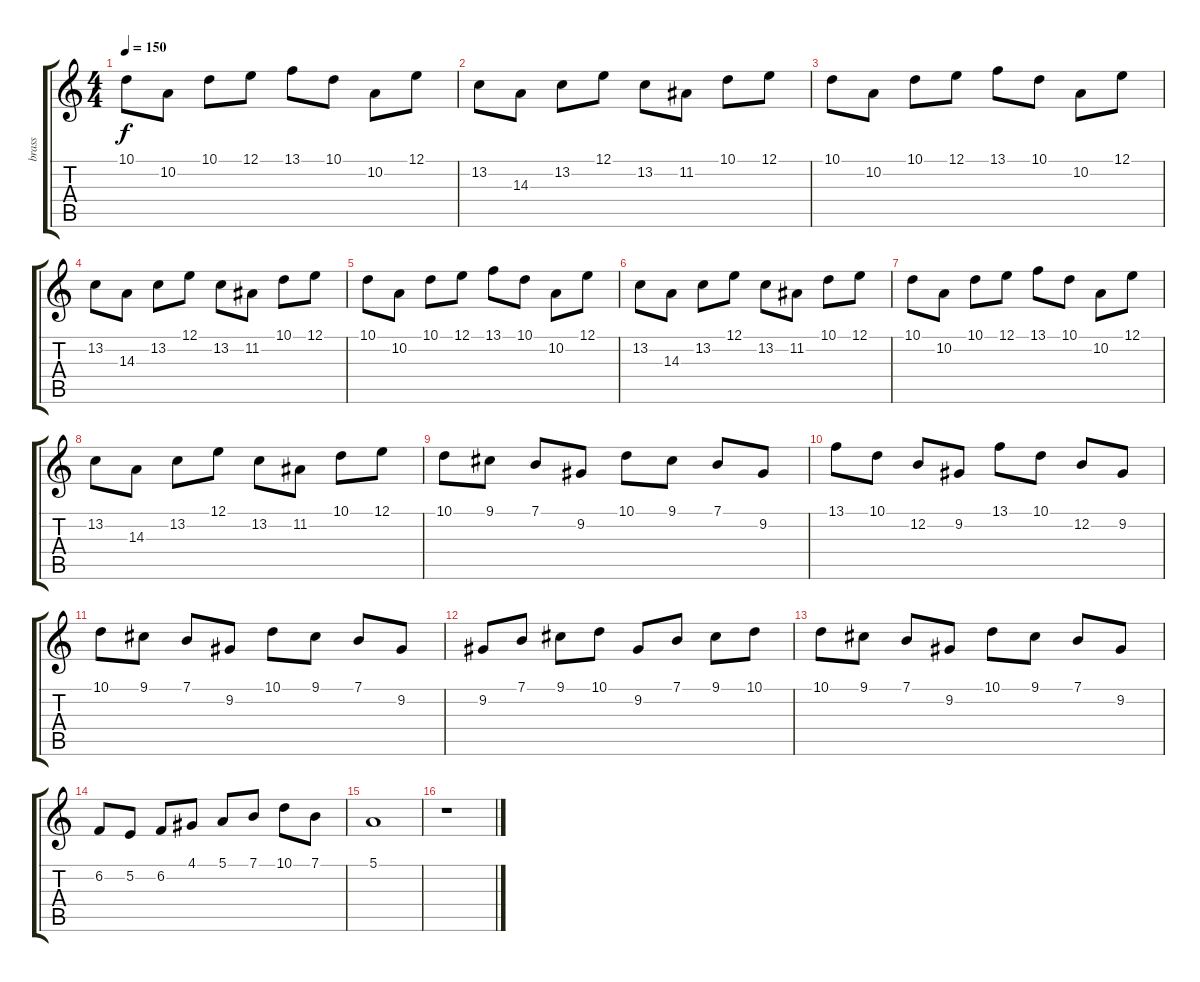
\track ("brass" "brass") {instrument synthbrass1}
\staff {score tabs}
\tuning (E4 B3 G3 D3 A2 E2) {hide}
\ts (4 4)
\tempo 150
\clef g2
\ks c
10.1.8{dy f} 10.2.8 10.1.8 12.1.8 13.1.8 10.1.8 10.2.8 12.1.8 |
13.2.8 14.3.8 13.2.8 12.1.8 13.2.8 11.2.8 10.1.8 12.1.8 |
10.1.8 10.2.8 10.1.8 12.1.8 13.1.8 10.1.8 10.2.8 12.1.8 |
13.2.8 14.3.8 13.2.8 12.1.8 13.2.8 11.2.8 10.1.8 12.1.8 |
10.1.8 10.2.8 10.1.8 12.1.8 13.1.8 10.1.8 10.2.8 12.1.8 |
13.2.8 14.3.8 13.2.8 12.1.8 13.2.8 11.2.8 10.1.8 12.1.8 |
10.1.8 10.2.8 10.1.8 12.1.8 13.1.8 10.1.8 10.2.8 12.1.8 |
13.2.8 14.3.8 13.2.8 12.1.8 13.2.8 11.2.8 10.1.8 12.1.8 |
10.1.8 9.1.8 7.1.8 9.2.8 10.1.8 9.1.8 7.1.8 9.2.8 |
13.1.8 10.1.8 12.2.8 9.2.8 13.1.8 10.1.8 12.2.8 9.2.8 |
10.1.8 9.1.8 7.1.8 9.2.8 10.1.8 9.1.8 7.1.8 9.2.8 |
9.2.8 7.1.8 9.1.8 10.1.8 9.2.8 7.1.8 9.1.8 10.1.8 |
10.1.8 9.1.8 7.1.8 9.2.8 10.1.8 9.1.8 7.1.8 9.2.8 |
6.2.8 5.2.8 6.2.8 4.1.8 5.1.8 7.1.8 10.1.8 7.1.8 |
5.1.1 |
r.1
